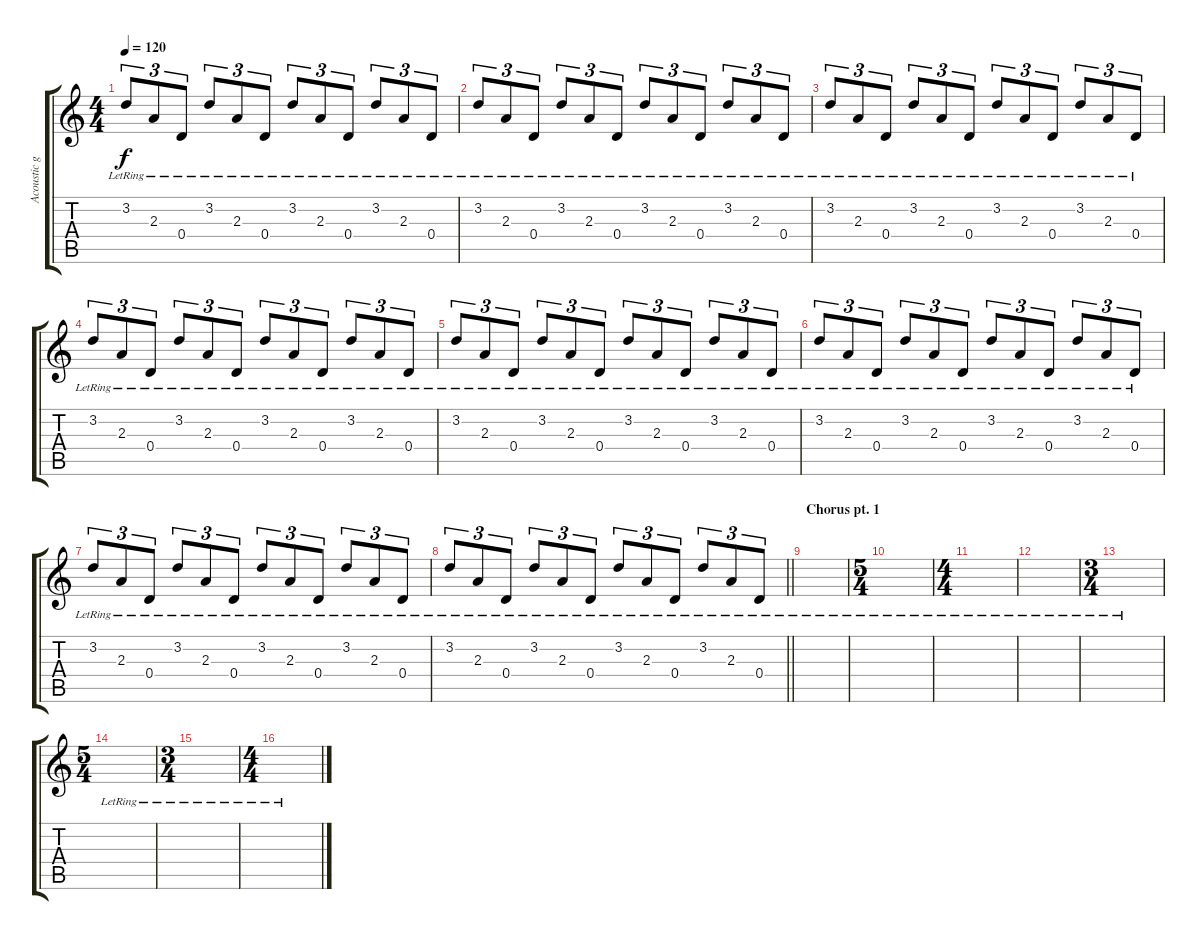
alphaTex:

\track ("Acoustic guitar" "Acoustic g") {instrument acousticguitarsteel}
\staff {score tabs}
\tuning (E4 B3 G3 D3 A2 D2) {hide}
\ts (4 4)
\tempo 120
\clef g2
\ks c
3.2{lr}.8{tu (3 2) dy f} 2.3{lr}.8{tu (3 2)} 0.4{lr}.8{tu (3 2)} 3.2{lr}.8{tu (3 2)} 2.3{lr}.8{tu (3 2)} 0.4{lr}.8{tu (3 2)} 3.2{lr}.8{tu (3 2)} 2.3{lr}.8{tu (3 2)} 0.4{lr}.8{tu (3 2)} 3.2{lr}.8{tu (3 2)} 2.3{lr}.8{tu (3 2)} 0.4{lr}.8{tu (3 2)} |
3.2{lr}.8{tu (3 2)} 2.3{lr}.8{tu (3 2)} 0.4{lr}.8{tu (3 2)} 3.2{lr}.8{tu (3 2)} 2.3{lr}.8{tu (3 2)} 0.4{lr}.8{tu (3 2)} 3.2{lr}.8{tu (3 2)} 2.3{lr}.8{tu (3 2)} 0.4{lr}.8{tu (3 2)} 3.2{lr}.8{tu (3 2)} 2.3{lr}.8{tu (3 2)} 0.4{lr}.8{tu (3 2)} |
3.2{lr}.8{tu (3 2)} 2.3{lr}.8{tu (3 2)} 0.4{lr}.8{tu (3 2)} 3.2{lr}.8{tu (3 2)} 2.3{lr}.8{tu (3 2)} 0.4{lr}.8{tu (3 2)} 3.2{lr}.8{tu (3 2)} 2.3{lr}.8{tu (3 2)} 0.4{lr}.8{tu (3 2)} 3.2{lr}.8{tu (3 2)} 2.3{lr}.8{tu (3 2)} 0.4{lr}.8{tu (3 2)} |
3.2{lr}.8{tu (3 2)} 2.3{lr}.8{tu (3 2)} 0.4{lr}.8{tu (3 2)} 3.2{lr}.8{tu (3 2)} 2.3{lr}.8{tu (3 2)} 0.4{lr}.8{tu (3 2)} 3.2{lr}.8{tu (3 2)} 2.3{lr}.8{tu (3 2)} 0.4{lr}.8{tu (3 2)} 3.2{lr}.8{tu (3 2)} 2.3{lr}.8{tu (3 2)} 0.4{lr}.8{tu (3 2)} |
3.2{lr}.8{tu (3 2)} 2.3{lr}.8{tu (3 2)} 0.4{lr}.8{tu (3 2)} 3.2{lr}.8{tu (3 2)} 2.3{lr}.8{tu (3 2)} 0.4{lr}.8{tu (3 2)} 3.2{lr}.8{tu (3 2)} 2.3{lr}.8{tu (3 2)} 0.4{lr}.8{tu (3 2)} 3.2{lr}.8{tu (3 2)} 2.3{lr}.8{tu (3 2)} 0.4{lr}.8{tu (3 2)} |
3.2{lr}.8{tu (3 2)} 2.3{lr}.8{tu (3 2)} 0.4{lr}.8{tu (3 2)} 3.2{lr}.8{tu (3 2)} 2.3{lr}.8{tu (3 2)} 0.4{lr}.8{tu (3 2)} 3.2{lr}.8{tu (3 2)} 2.3{lr}.8{tu (3 2)} 0.4{lr}.8{tu (3 2)} 3.2{lr}.8{tu (3 2)} 2.3{lr}.8{tu (3 2)} 0.4{lr}.8{tu (3 2)} |
3.2{lr}.8{tu (3 2)} 2.3{lr}.8{tu (3 2)} 0.4{lr}.8{tu (3 2)} 3.2{lr}.8{tu (3 2)} 2.3{lr}.8{tu (3 2)} 0.4{lr}.8{tu (3 2)} 3.2{lr}.8{tu (3 2)} 2.3{lr}.8{tu (3 2)} 0.4{lr}.8{tu (3 2)} 3.2{lr}.8{tu (3 2)} 2.3{lr}.8{tu (3 2)} 0.4{lr}.8{tu (3 2)} |
\barLineRight lightlight
3.2{lr}.8{tu (3 2)} 2.3{lr}.8{tu (3 2)} 0.4{lr}.8{tu (3 2)} 3.2{lr}.8{tu (3 2)} 2.3{lr}.8{tu (3 2)} 0.4{lr}.8{tu (3 2)} 3.2{lr}.8{tu (3 2)} 2.3{lr}.8{tu (3 2)} 0.4{lr}.8{tu (3 2)} 3.2{lr}.8{tu (3 2)} 2.3{lr}.8{tu (3 2)} 0.4{lr}.8{tu (3 2)} |
\section ("" "Chorus pt. 1")
|
\ts (5 4)
|
\ts (4 4)
|
|
\ts (3 4)
|
\ts (5 4)
|
\ts (3 4)
|
\ts (4 4)
